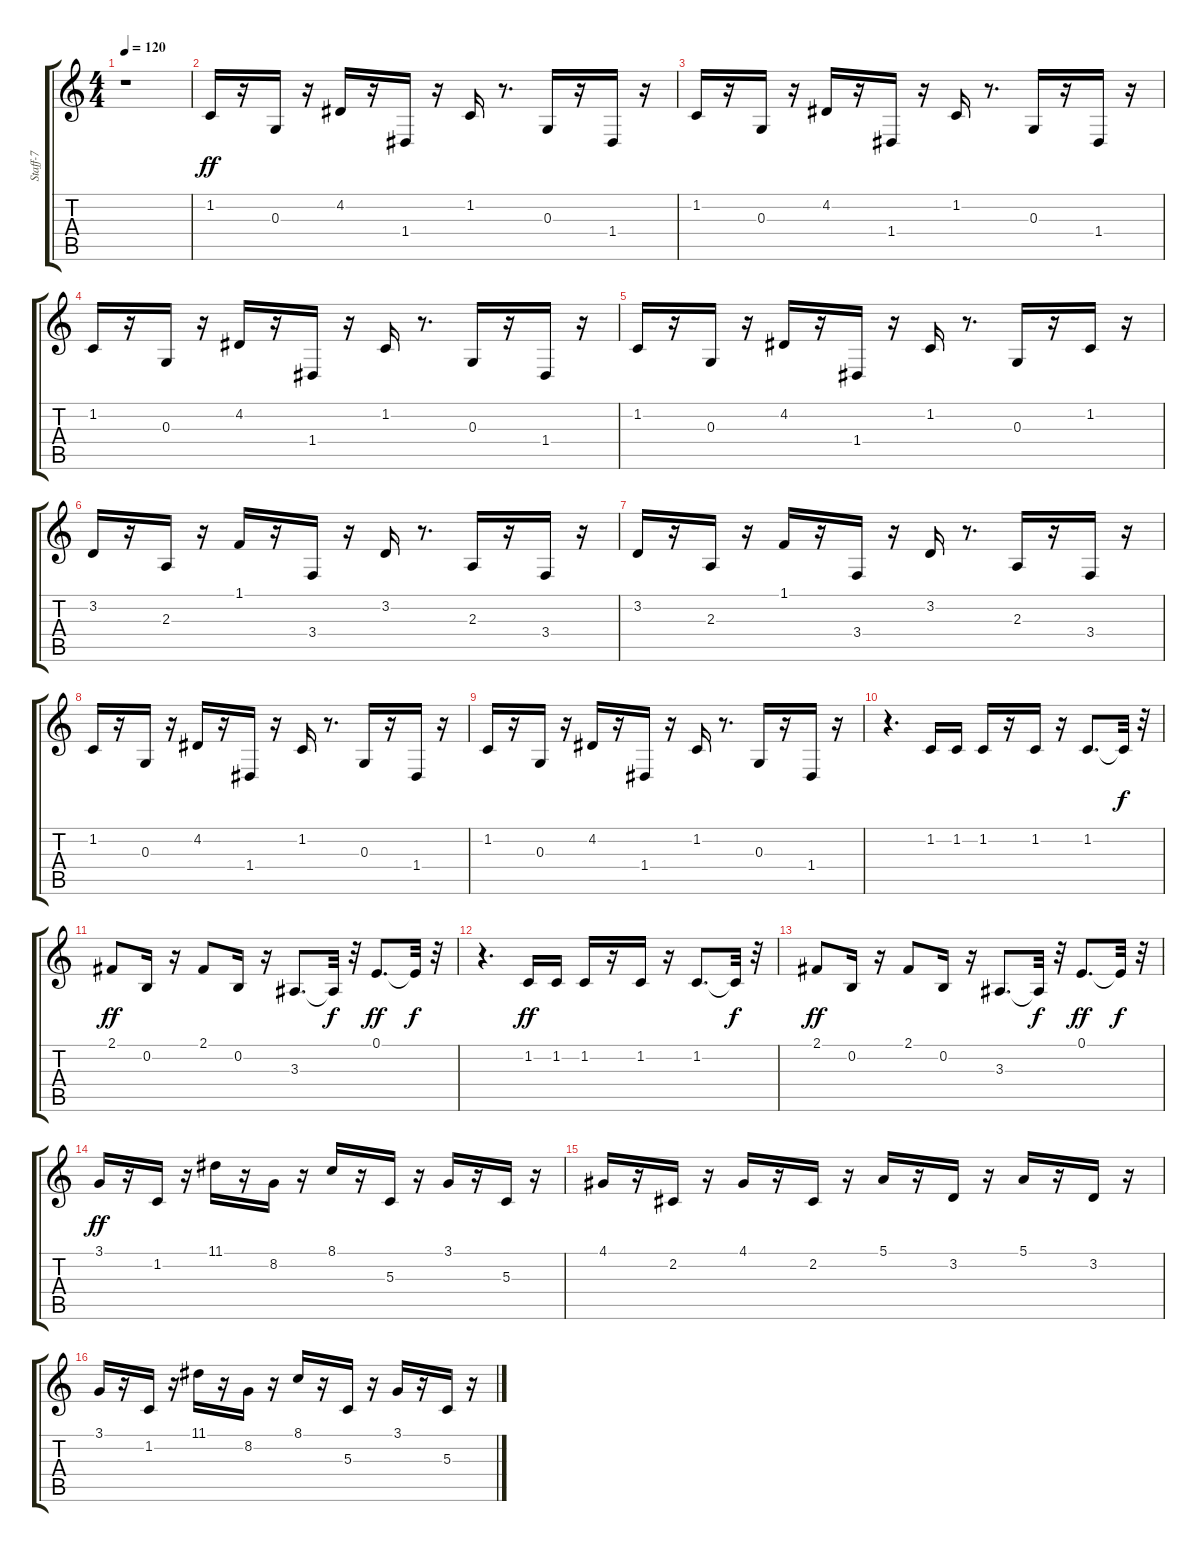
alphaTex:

\track ("Staff-7" "Staff-7") {instrument trombone}
\staff {score tabs}
\tuning (E4 B3 G3 D3 A2 E2) {hide}
\ts (4 4)
\tempo 120
\clef g2
\ks c
r.1{dy f} |
1.2.16{dy ff} r.16 0.3.16 r.16 4.2.16 r.16 1.4.16 r.16 1.2.16 r.8{d} 0.3.16 r.16 1.4.16 r.16 |
1.2.16 r.16 0.3.16 r.16 4.2.16 r.16 1.4.16 r.16 1.2.16 r.8{d} 0.3.16 r.16 1.4.16 r.16 |
1.2.16 r.16 0.3.16 r.16 4.2.16 r.16 1.4.16 r.16 1.2.16 r.8{d} 0.3.16 r.16 1.4.16 r.16 |
1.2.16 r.16 0.3.16 r.16 4.2.16 r.16 1.4.16 r.16 1.2.16 r.8{d} 0.3.16 r.16 1.2.16 r.16 |
3.2.16 r.16 2.3.16 r.16 1.1.16 r.16 3.4.16 r.16 3.2.16 r.8{d} 2.3.16 r.16 3.4.16 r.16 |
3.2.16 r.16 2.3.16 r.16 1.1.16 r.16 3.4.16 r.16 3.2.16 r.8{d} 2.3.16 r.16 3.4.16 r.16 |
1.2.16 r.16 0.3.16 r.16 4.2.16 r.16 1.4.16 r.16 1.2.16 r.8{d} 0.3.16 r.16 1.4.16 r.16 |
1.2.16 r.16 0.3.16 r.16 4.2.16 r.16 1.4.16 r.16 1.2.16 r.8{d} 0.3.16 r.16 1.4.16 r.16 |
r.4{d} 1.2.16 1.2.16 1.2.16 r.16 1.2.16 r.16 1.2.8{d} 1.2{t}.32{dy f} r.32 |
2.1.8{dy ff} 0.2.16 r.16 2.1.8 0.2.16 r.16 3.3.8{d} 3.3{t}.32{dy f} r.32 0.1.8{d dy ff} 0.1{t}.32{dy f} r.32 |
r.4{d} 1.2.16{dy ff} 1.2.16 1.2.16 r.16 1.2.16 r.16 1.2.8{d} 1.2{t}.32{dy f} r.32 |
2.1.8{dy ff} 0.2.16 r.16 2.1.8 0.2.16 r.16 3.3.8{d} 3.3{t}.32{dy f} r.32 0.1.8{d dy ff} 0.1{t}.32{dy f} r.32 |
3.1.16{dy ff} r.16 1.2.16 r.16 11.1.16 r.16 8.2.16 r.16 8.1.16 r.16 5.3.16 r.16 3.1.16 r.16 5.3.16 r.16 |
4.1.16 r.16 2.2.16 r.16 4.1.16 r.16 2.2.16 r.16 5.1.16 r.16 3.2.16 r.16 5.1.16 r.16 3.2.16 r.16 |
3.1.16 r.16 1.2.16 r.16 11.1.16 r.16 8.2.16 r.16 8.1.16 r.16 5.3.16 r.16 3.1.16 r.16 5.3.16 r.16
